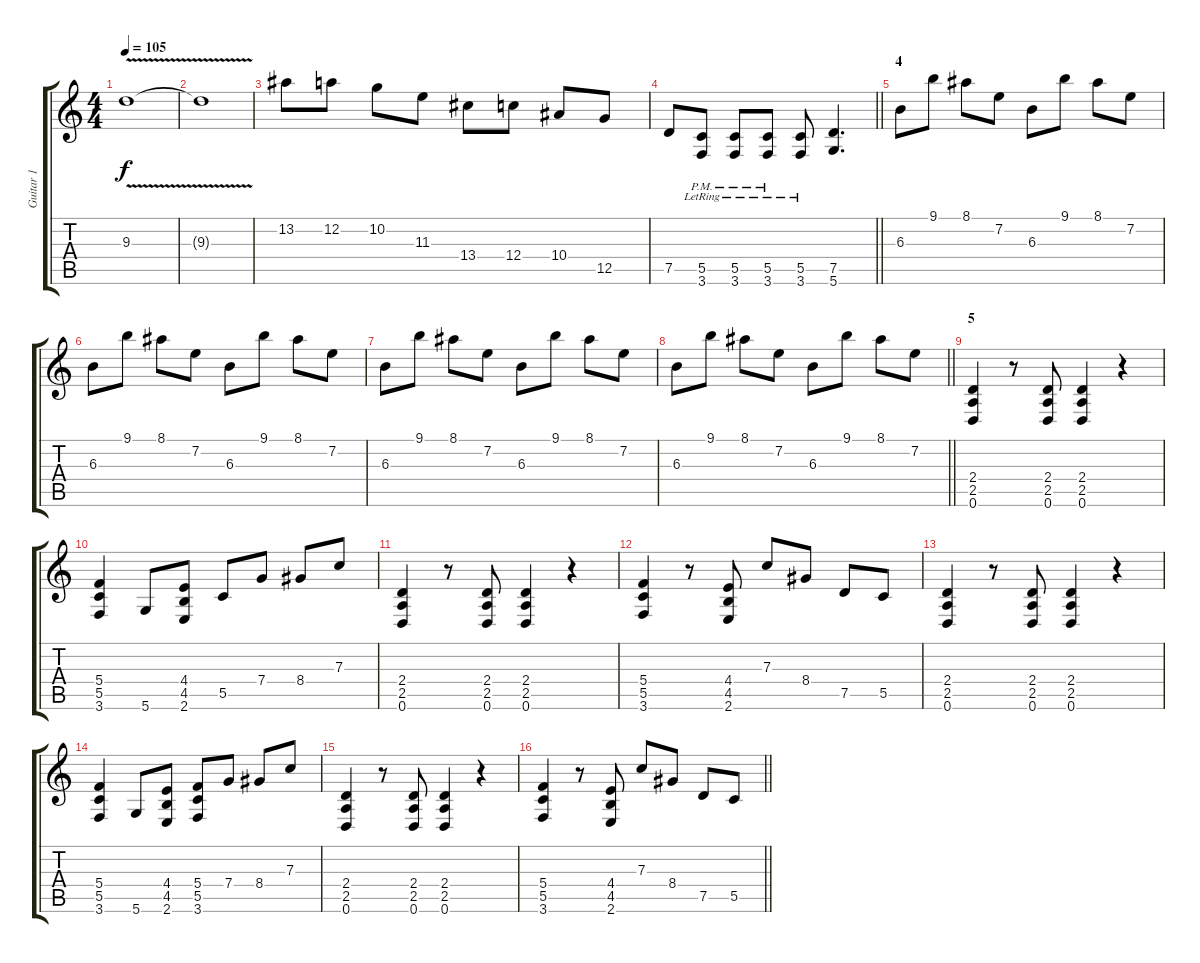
\track ("Guitar 1" "Guitar 1") {instrument distortionguitar}
\staff {score tabs}
\tuning (D4 A3 F3 C3 G2 D2) {hide}
\ts (4 4)
\tempo 105
\clef g2
\ks c
9.3{v}.1{dy f} |
9.3{t}.1 |
13.2.8 12.2.8 10.2.8 11.3.8 13.4.8 12.4.8 10.4.8 12.5.8 |
\barLineRight lightlight
7.5.8 (5.5{pm lr} 3.6{pm lr}).8 (5.5{pm lr} 3.6{pm lr}).8 (5.5{pm lr} 3.6{pm lr}).8 (5.5{lr} 3.6{lr}).8 (7.5 5.6).4{d} |
\section ("" "4")
6.3.8 9.1.8 8.1.8 7.2.8 6.3.8 9.1.8 8.1.8 7.2.8 |
6.3.8 9.1.8 8.1.8 7.2.8 6.3.8 9.1.8 8.1.8 7.2.8 |
6.3.8 9.1.8 8.1.8 7.2.8 6.3.8 9.1.8 8.1.8 7.2.8 |
\barLineRight lightlight
6.3.8 9.1.8 8.1.8 7.2.8 6.3.8 9.1.8 8.1.8 7.2.8 |
\section ("" "5")
(2.4 2.5 0.6).4{balance 0} r.8 (2.4 2.5 0.6).8 (2.4 2.5 0.6).4 r.4 |
(5.4 5.5 3.6).4 5.6.8 (4.4 4.5 2.6).8 5.5.8 7.4.8 8.4.8 7.3.8 |
(2.4 2.5 0.6).4 r.8 (2.4 2.5 0.6).8 (2.4 2.5 0.6).4 r.4 |
(5.4 5.5 3.6).4 r.8 (4.4 4.5 2.6).8 7.3.8 8.4.8 7.5.8 5.5.8 |
(2.4 2.5 0.6).4 r.8 (2.4 2.5 0.6).8 (2.4 2.5 0.6).4 r.4 |
(5.4 5.5 3.6).4 5.6.8 (4.4 4.5 2.6).8 (5.4 5.5 3.6).8 7.4.8 8.4.8 7.3.8 |
(2.4 2.5 0.6).4 r.8 (2.4 2.5 0.6).8 (2.4 2.5 0.6).4 r.4 |
\barLineRight lightlight
(5.4 5.5 3.6).4 r.8 (4.4 4.5 2.6).8 7.3.8 8.4.8 7.5.8 5.5.8
